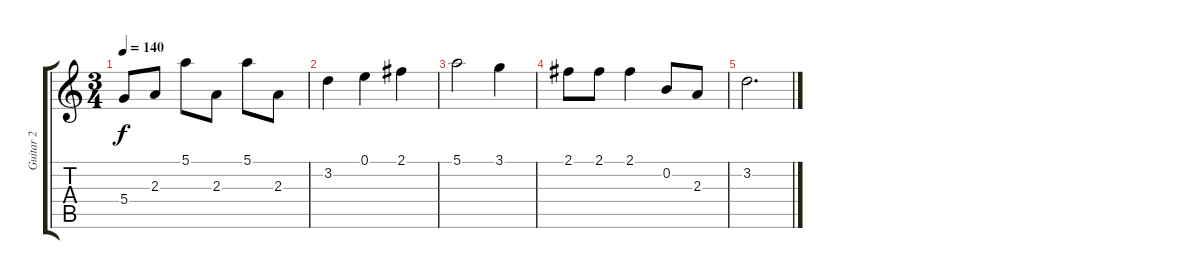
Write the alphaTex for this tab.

\track ("Guitar 2" "Guitar 2") {instrument acousticguitarsteel}
\staff {score tabs}
\tuning (E4 B3 G3 D3 A2 E2) {hide}
\ts (3 4)
\tempo 140
\clef g2
\ks c
5.4.8{dy f} 2.3.8 5.1.8 2.3.8 5.1.8 2.3.8 |
3.2.4 0.1.4 2.1.4 |
5.1.2 3.1.4 |
2.1.8 2.1.8 2.1.4 0.2.8 2.3.8 |
3.2.2{d}
